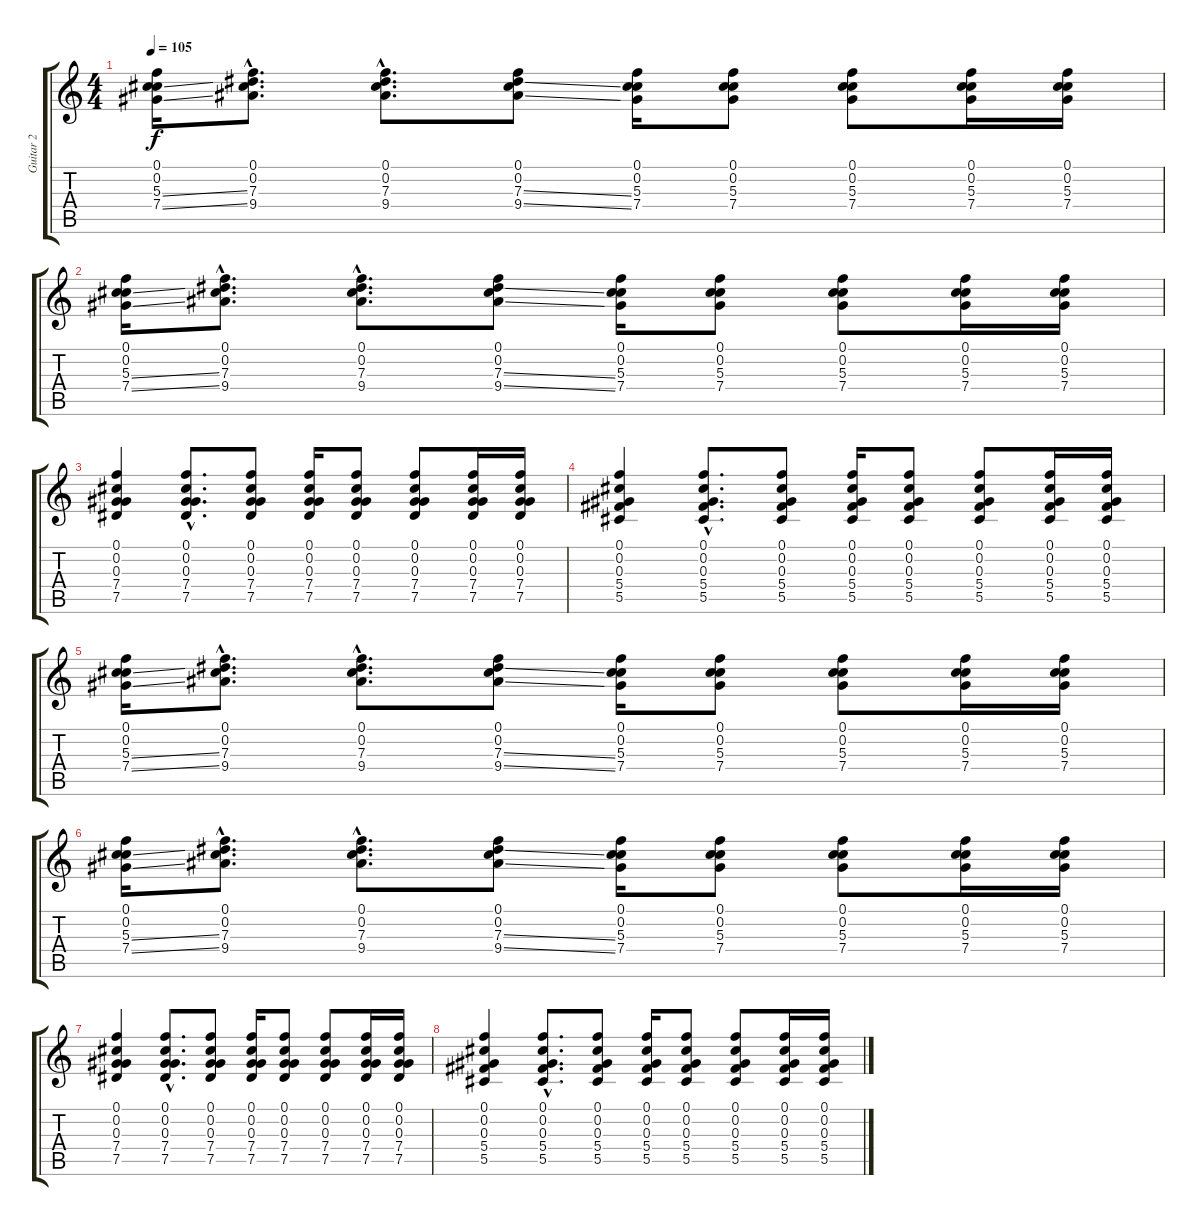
\track ("Guitar 2" "Guitar 2") {instrument acousticguitarsteel}
\staff {score tabs}
\tuning (F4 Db4 Ab3 Db3 Ab2 Db2) {hide}
\ts (4 4)
\tempo 105
\clef g2
\ks c
(0.1 0.2 5.3{ss} 7.4{ss}).16{dy f instrument acousticguitarsteel} (0.1{hac} 0.2{hac} 7.3{hac} 9.4{hac}).8{d} (0.1{hac} 0.2{hac} 7.3{hac} 9.4{hac}).8{d} (0.1 0.2 7.3{ss} 9.4{ss}).8 (0.1 0.2 5.3 7.4).16 (0.1 0.2 5.3 7.4).8 (0.1 0.2 5.3 7.4).8 (0.1 0.2 5.3 7.4).16 (0.1 0.2 5.3 7.4).16 |
(0.1 0.2 5.3{ss} 7.4{ss}).16 (0.1{hac} 0.2{hac} 7.3{hac} 9.4{hac}).8{d} (0.1{hac} 0.2{hac} 7.3{hac} 9.4{hac}).8{d} (0.1 0.2 7.3{ss} 9.4{ss}).8 (0.1 0.2 5.3 7.4).16 (0.1 0.2 5.3 7.4).8 (0.1 0.2 5.3 7.4).8 (0.1 0.2 5.3 7.4).16 (0.1 0.2 5.3 7.4).16 |
(0.1 0.2 0.3 7.4 7.5).4 (0.1{hac} 0.2{hac} 0.3{hac} 7.4{hac} 7.5{hac}).8{d} (0.1 0.2 0.3 7.4 7.5).8 (0.1 0.2 0.3 7.4 7.5).16 (0.1 0.2 0.3 7.4 7.5).8 (0.1 0.2 0.3 7.4 7.5).8 (0.1 0.2 0.3 7.4 7.5).16 (0.1 0.2 0.3 7.4 7.5).16 |
(0.1 0.2 0.3 5.4 5.5).4 (0.1{hac} 0.2{hac} 0.3{hac} 5.4{hac} 5.5{hac}).8{d} (0.1 0.2 0.3 5.4 5.5).8 (0.1 0.2 0.3 5.4 5.5).16 (0.1 0.2 0.3 5.4 5.5).8 (0.1 0.2 0.3 5.4 5.5).8 (0.1 0.2 0.3 5.4 5.5).16 (0.1 0.2 0.3 5.4 5.5).16 |
(0.1 0.2 5.3{ss} 7.4{ss}).16 (0.1{hac} 0.2{hac} 7.3{hac} 9.4{hac}).8{d} (0.1{hac} 0.2{hac} 7.3{hac} 9.4{hac}).8{d} (0.1 0.2 7.3{ss} 9.4{ss}).8 (0.1 0.2 5.3 7.4).16 (0.1 0.2 5.3 7.4).8 (0.1 0.2 5.3 7.4).8 (0.1 0.2 5.3 7.4).16 (0.1 0.2 5.3 7.4).16 |
(0.1 0.2 5.3{ss} 7.4{ss}).16 (0.1{hac} 0.2{hac} 7.3{hac} 9.4{hac}).8{d} (0.1{hac} 0.2{hac} 7.3{hac} 9.4{hac}).8{d} (0.1 0.2 7.3{ss} 9.4{ss}).8 (0.1 0.2 5.3 7.4).16 (0.1 0.2 5.3 7.4).8 (0.1 0.2 5.3 7.4).8 (0.1 0.2 5.3 7.4).16 (0.1 0.2 5.3 7.4).16 |
(0.1 0.2 0.3 7.4 7.5).4 (0.1{hac} 0.2{hac} 0.3{hac} 7.4{hac} 7.5{hac}).8{d} (0.1 0.2 0.3 7.4 7.5).8 (0.1 0.2 0.3 7.4 7.5).16 (0.1 0.2 0.3 7.4 7.5).8 (0.1 0.2 0.3 7.4 7.5).8 (0.1 0.2 0.3 7.4 7.5).16 (0.1 0.2 0.3 7.4 7.5).16 |
(0.1 0.2 0.3 5.4 5.5).4 (0.1{hac} 0.2{hac} 0.3{hac} 5.4{hac} 5.5{hac}).8{d} (0.1 0.2 0.3 5.4 5.5).8 (0.1 0.2 0.3 5.4 5.5).16 (0.1 0.2 0.3 5.4 5.5).8 (0.1 0.2 0.3 5.4 5.5).8 (0.1 0.2 0.3 5.4 5.5).16 (0.1 0.2 0.3 5.4 5.5).16
